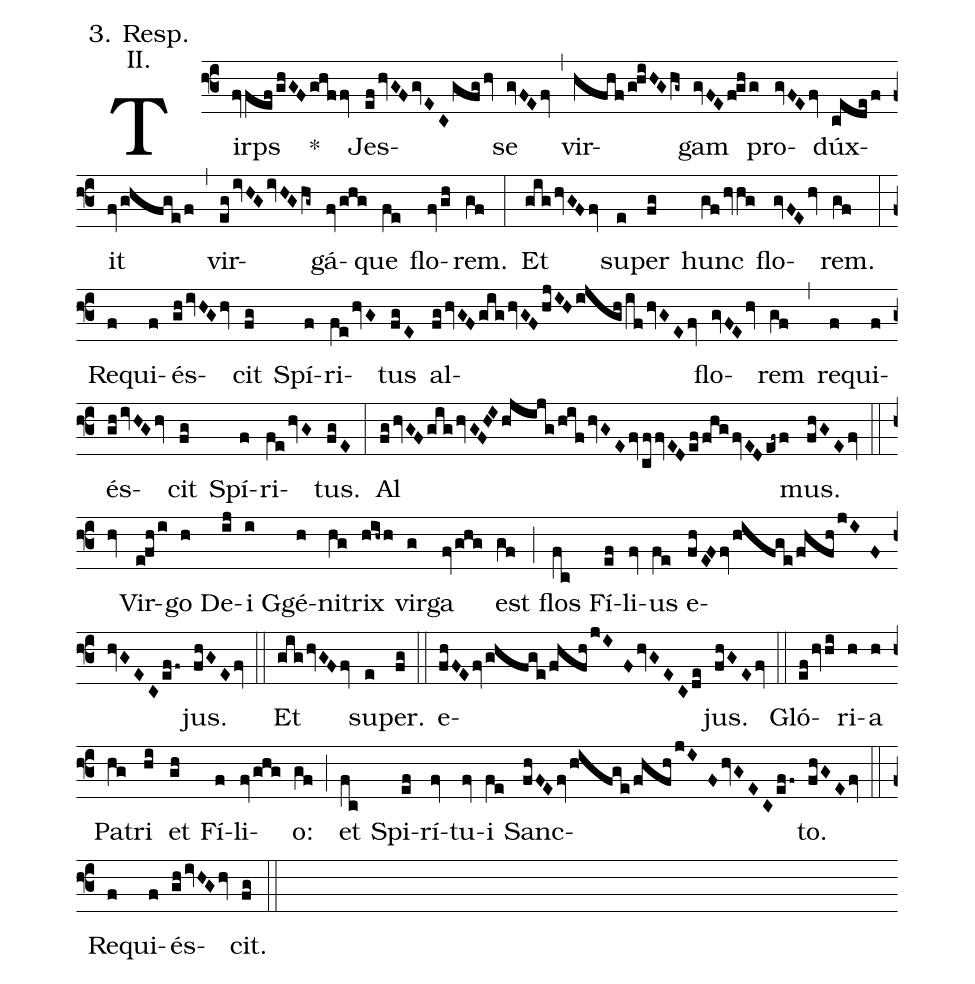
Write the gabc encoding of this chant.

annotation: 3. Resp.;
annotation: II.;
%%
(f3)
Tirps(fvfefghGFghffv) *() Jes(efhvGFgvECgfghv)se(gvFEfv) (,)
vir(hfhfghiHGhg~)gam(gvFEfghg) pro(gvFEfv)dúx(cedef)it(fvghfgef) (,)
vir(egivHGivHGhg~)gá(fvghg)que(fe) flo(fvgh)rem.(gf) (:)
Et(gighvGFfv) su(e)per(fg) hunc(gfhvhg) flo(gvFEhv)rem.(gf) (:)
Re(f)qui(f)és(ghivHGhv)cit(fg) Spí(f)ri(fehvG)tus(fgE) al(fghvGFgighvGFhjIHijghifhvGEfv)flo(gvFEhv)rem(gf) (,)
re(f)qui(f)és(ghivHGhv)cit(fg) Spí(f)ri(fehvG)tus.(fgE) (:)
Al(fghvGFgighvGFHIhjijghifhvGEfvcffvEDeffhgfvEDef~f) mus.(fhGEfv) (::)

(hv) Vir(efhi)go(h) De(ij)i(i) Ggé(h)ni(hg)trix(hih~h) vir(g)ga(fvghg) est(gf) (;)
flos(fc) Fí(ef)li(fv)us(fe) e(fhEFfvhifgefhfhjIFhvGECeff~)jus.(fhGEfv) (::)

Et(gighvGFfv) su(e)per.(fg) (::)

e(fhFEfvghfgefhfhjIFhvGECde)jus.(fhGEfv) (::)

Gló(efhvhi)ri(h)a(h) Pa(hg)tri(hi) et(gh) Fí(f)li(fvghg)o:(gf) (;)
et(fc) Spi(ef)rí(fv)tu(fv)i(fe) Sanc(fhFEfvhifgefhfhjIFhvGECeff~)to.(fhGEfv) (::)

Re(f)qui(f)és(ghivHGhv)cit.(fg) (::)
